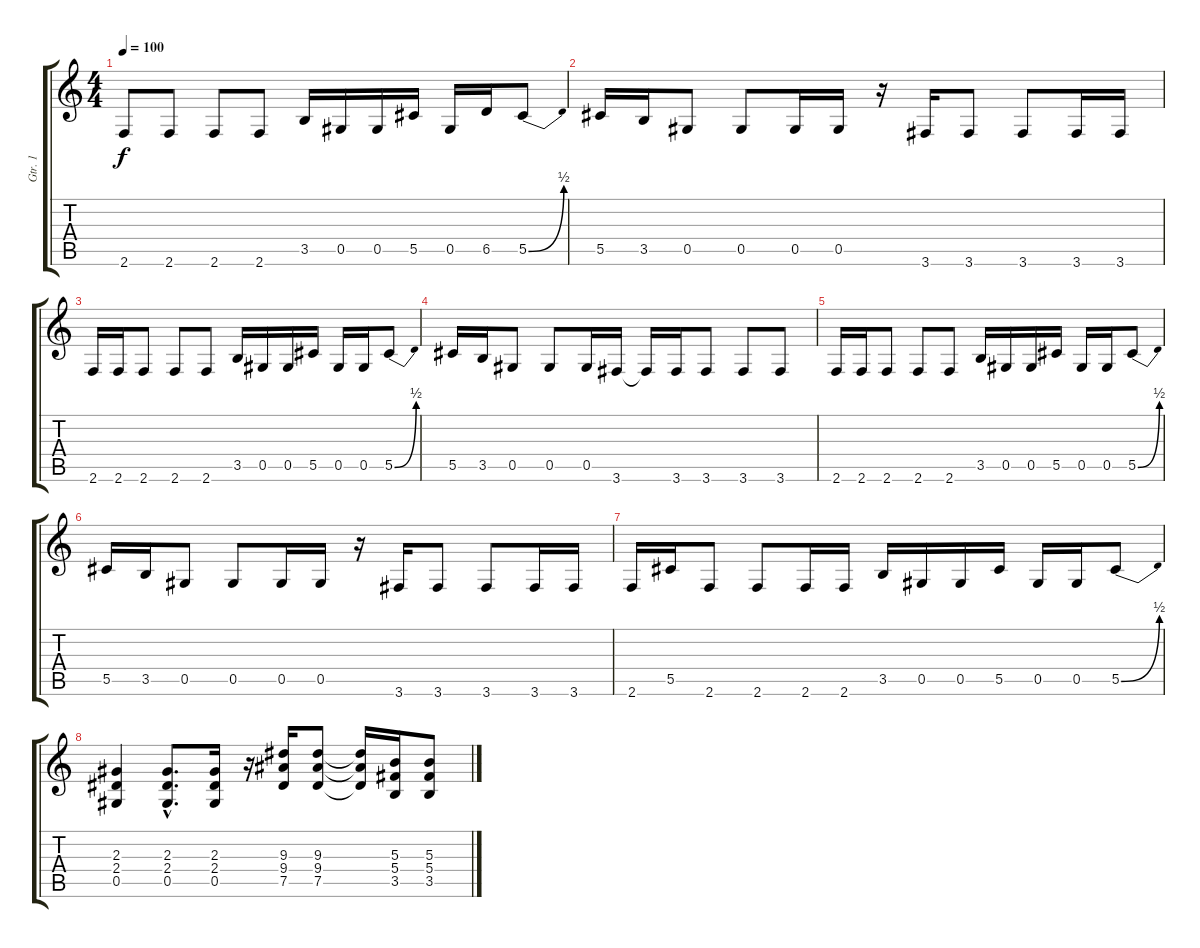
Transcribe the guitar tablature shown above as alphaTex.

\track ("Gtr. 1" "Gtr. 1") {instrument distortionguitar}
\staff {score tabs}
\tuning (Eb4 Bb3 Gb3 Db3 Ab2 Eb2) {hide}
\ts (4 4)
\tempo 100
\clef g2
\ks c
2.6.8{dy f} 2.6.8 2.6.8 2.6.8 3.5.16 0.5.16 0.5.16 5.5.16 0.5.16 6.5.16 5.5{be (bend 0 0 60 2)}.8 |
5.5.16 3.5.16 0.5.8 0.5.8 0.5.16 0.5.16 r.16 3.6.16 3.6.8 3.6.8 3.6.16 3.6.16 |
2.6.16 2.6.16 2.6.8 2.6.8 2.6.8 3.5.16 0.5.16 0.5.16 5.5.16 0.5.16 0.5.16 5.5{be (bend 0 0 60 2)}.8 |
5.5.16 3.5.16 0.5.8 0.5.8 0.5.16 3.6.16 3.6{t}.16 3.6.16 3.6.8 3.6.8 3.6.8 |
2.6.16 2.6.16 2.6.8 2.6.8 2.6.8 3.5.16 0.5.16 0.5.16 5.5.16 0.5.16 0.5.16 5.5{be (bend 0 0 60 2)}.8 |
5.5.16 3.5.16 0.5.8 0.5.8 0.5.16 0.5.16 r.16 3.6.16 3.6.8 3.6.8 3.6.16 3.6.16 |
2.6.16 5.5.16 2.6.8 2.6.8 2.6.16 2.6.16 3.5.16 0.5.16 0.5.16 5.5.16 0.5.16 0.5.16 5.5{be (bend 0 0 60 2)}.8 |
(2.3 2.4 0.5).4 (2.3{hac} 2.4{hac} 0.5{hac}).8{d} (2.3 2.4 0.5).16 r.16 (9.3 9.4 7.5).16 (9.3 9.4 7.5).8 (9.3{t} 9.4{t} 7.5{t}).16 (5.3 5.4 3.5).16 (5.3 5.4 3.5).8
